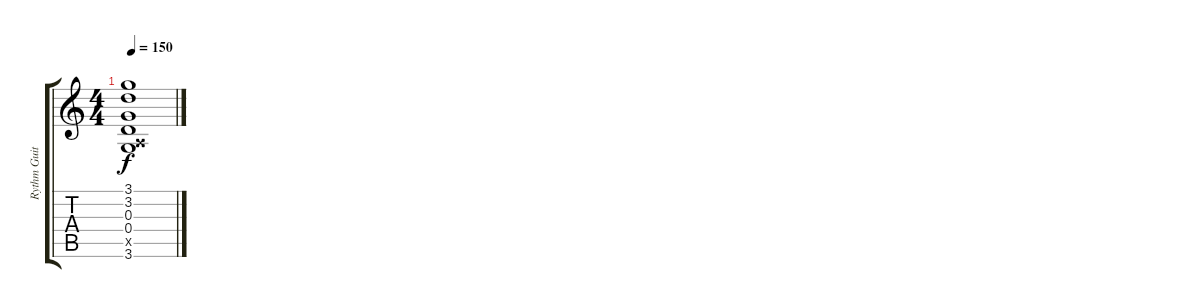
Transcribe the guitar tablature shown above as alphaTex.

\track ("Rythm Guitar" "Rythm Guit") {instrument electricguitarclean}
\staff {score tabs}
\tuning (E4 B3 G3 D3 A2 E2) {hide}
\ts (4 4)
\tempo 150
\clef g2
\ks c
(3.1 3.2 0.3 0.4 0.5{x} 3.6).1{dy f}
